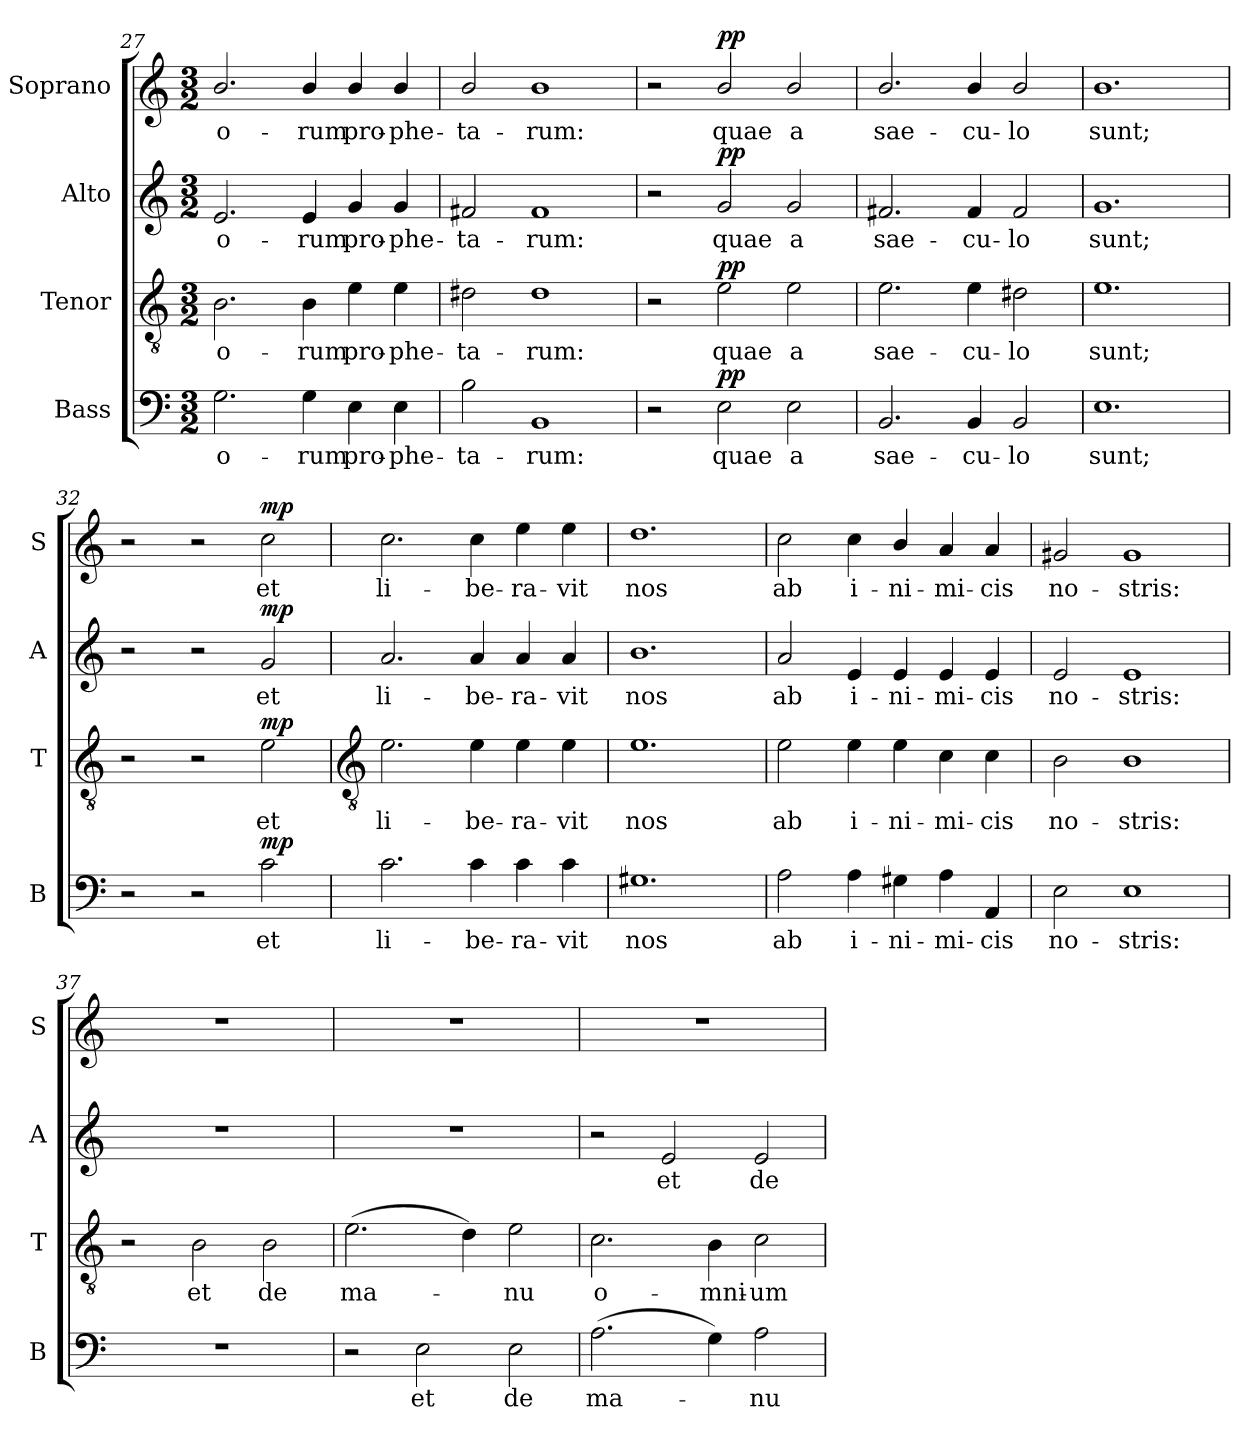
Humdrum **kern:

**kern	**text	**dynam	**kern	**text	**dynam	**kern	**text	**dynam	**kern	**text	**dynam
*part4	*part4	*part4	*part3	*part3	*part3	*part2	*part2	*part2	*part1	*part1	*part1
*staff4	*staff4	*staff4	*staff3	*staff3	*staff3	*staff2	*staff2	*staff2	*staff1	*staff1	*staff1
*I"Bass	*	*	*I"Tenor	*	*	*I"Alto	*	*	*I"Soprano	*	*
*I'B	*	*	*I'T	*	*	*I'A	*	*	*I'S	*	*
*clefF4	*	*	*clefGv2	*	*	*clefG2	*	*	*clefG2	*	*
*k[]	*	*	*k[]	*	*	*k[]	*	*	*k[]	*	*
*C:	*	*	*C:	*	*	*C:	*	*	*C:	*	*
*M3/2	*	*	*M3/2	*	*	*M3/2	*	*	*M3/2	*	*
=27	=27	=27	=27	=27	=27	=27	=27	=27	=27	=27	=27
!	!LO:LY:b	!	!	!LO:LY:b	!	!	!LO:LY:b	!	!	!LO:LY:b	!
2.G	-o-	.	2.B	-o-	.	2.e	-o-	.	2.b/	-o-	.
!	!LO:LY:b	!	!	!LO:LY:b	!	!	!LO:LY:b	!	!	!LO:LY:b	!
4G	-rum	.	4B	-rum	.	4e	-rum	.	4b/	-rum	.
!	!LO:LY:b	!	!	!LO:LY:b	!	!	!LO:LY:b	!	!	!LO:LY:b	!
4E	pro-	.	4e	pro-	.	4g	pro-	.	4b/	pro-	.
!	!LO:LY:b	!	!	!LO:LY:b	!	!	!LO:LY:b	!	!	!LO:LY:b	!
4E	-phe-	.	4e	-phe-	.	4g	-phe-	.	4b/	-phe-	.
=28	=28	=28	=28	=28	=28	=28	=28	=28	=28	=28	=28
!	!LO:LY:b	!	!	!LO:LY:b	!	!	!LO:LY:b	!	!	!LO:LY:b	!
2B	-ta-	.	2d#X	-ta-	.	2f#X	-ta-	.	2b/	-ta-	.
!	!LO:LY:b	!	!	!LO:LY:b	!	!	!LO:LY:b	!	!	!LO:LY:b	!
1BB	-rum:	.	1d#	-rum:	.	1f#	-rum:	.	1b	-rum:	.
=29	=29	=29	=29	=29	=29	=29	=29	=29	=29	=29	=29
2r	.	.	2r	.	.	2r	.	.	2r	.	.
!	!LO:LY:b	!LO:DY:b	!	!LO:LY:b	!LO:DY:b	!	!LO:LY:b	!LO:DY:b	!	!LO:LY:b	!LO:DY:b
2E	quae	pp	2e	quae	pp	2g	quae	pp	2b/	quae	pp
!	!LO:LY:b	!	!	!LO:LY:b	!	!	!LO:LY:b	!	!	!LO:LY:b	!
2E	a	.	2e	a	.	2g	a	.	2b/	a	.
=30	=30	=30	=30	=30	=30	=30	=30	=30	=30	=30	=30
!	!LO:LY:b	!	!	!LO:LY:b	!	!	!LO:LY:b	!	!	!LO:LY:b	!
2.BB	sae-	.	2.e	sae-	.	2.f#X	sae-	.	2.b/	sae-	.
!	!LO:LY:b	!	!	!LO:LY:b	!	!	!LO:LY:b	!	!	!LO:LY:b	!
4BB	-cu-	.	4e	-cu-	.	4f#	-cu-	.	4b/	-cu-	.
!	!LO:LY:b	!	!	!LO:LY:b	!	!	!LO:LY:b	!	!	!LO:LY:b	!
2BB	-lo	.	2d#X	-lo	.	2f#	-lo	.	2b/	-lo	.
=31	=31	=31	=31	=31	=31	=31	=31	=31	=31	=31	=31
!	!LO:LY:b	!	!	!LO:LY:b	!	!	!LO:LY:b	!	!	!LO:LY:b	!
1.E	sunt;	.	1.e	sunt;	.	1.g	sunt;	.	1.b	sunt;	.
=32	=32	=32	=32	=32	=32	=32	=32	=32	=32	=32	=32
2r	.	.	2r	.	.	2r	.	.	2r	.	.
2r	.	.	2r	.	.	2r	.	.	2r	.	.
!	!LO:LY:b	!LO:DY:b	!	!LO:LY:b	!LO:DY:b	!	!LO:LY:b	!LO:DY:b	!	!LO:LY:b	!LO:DY:b
2c	et	mp	2e	et	mp	2g	et	mp	2cc	et	mp
!!LO:LB:g=z
=33	=33	=33	=33	=33	=33	=33	=33	=33	=33	=33	=33
*	*	*	*clefGv2	*	*	*	*	*	*	*	*
!	!LO:LY:b	!	!	!LO:LY:b	!	!	!LO:LY:b	!	!	!LO:LY:b	!
2.c	li-	.	2.e	li-	.	2.a	li-	.	2.cc	li-	.
!	!LO:LY:b	!	!	!LO:LY:b	!	!	!LO:LY:b	!	!	!LO:LY:b	!
4c	-be-	.	4e	-be-	.	4a	-be-	.	4cc	-be-	.
!	!LO:LY:b	!	!	!LO:LY:b	!	!	!LO:LY:b	!	!	!LO:LY:b	!
4c	-ra-	.	4e	-ra-	.	4a	-ra-	.	4ee	-ra-	.
!	!LO:LY:b	!	!	!LO:LY:b	!	!	!LO:LY:b	!	!	!LO:LY:b	!
4c	-vit	.	4e	-vit	.	4a	-vit	.	4ee	-vit	.
=34	=34	=34	=34	=34	=34	=34	=34	=34	=34	=34	=34
!	!LO:LY:b	!	!	!LO:LY:b	!	!	!LO:LY:b	!	!	!LO:LY:b	!
1.G#X	nos	.	1.e	nos	.	1.b	nos	.	1.dd	nos	.
=35	=35	=35	=35	=35	=35	=35	=35	=35	=35	=35	=35
!	!LO:LY:b	!	!	!LO:LY:b	!	!	!LO:LY:b	!	!	!LO:LY:b	!
2A	ab	.	2e	ab	.	2a	ab	.	2cc	ab	.
!	!LO:LY:b	!	!	!LO:LY:b	!	!	!LO:LY:b	!	!	!LO:LY:b	!
4A	i-	.	4e	i-	.	4e	i-	.	4cc	i-	.
!	!LO:LY:b	!	!	!LO:LY:b	!	!	!LO:LY:b	!	!	!LO:LY:b	!
4G#X	-ni-	.	4e	-ni-	.	4e	-ni-	.	4b/	-ni-	.
!	!LO:LY:b	!	!	!LO:LY:b	!	!	!LO:LY:b	!	!	!LO:LY:b	!
4A	-mi-	.	4c	-mi-	.	4e	-mi-	.	4a	-mi-	.
!	!LO:LY:b	!	!	!LO:LY:b	!	!	!LO:LY:b	!	!	!LO:LY:b	!
4AA	-cis	.	4c	-cis	.	4e	-cis	.	4a	-cis	.
=36	=36	=36	=36	=36	=36	=36	=36	=36	=36	=36	=36
!	!LO:LY:b	!	!	!LO:LY:b	!	!	!LO:LY:b	!	!	!LO:LY:b	!
2E	no-	.	2B	no-	.	2e	no-	.	2g#X	no-	.
!	!LO:LY:b	!	!	!LO:LY:b	!	!	!LO:LY:b	!	!	!LO:LY:b	!
1E	-stris:	.	1B	-stris:	.	1e	-stris:	.	1g#	-stris:	.
=37	=37	=37	=37	=37	=37	=37	=37	=37	=37	=37	=37
!LO:N:vis=1	!	!	!	!	!	!LO:N:vis=1	!	!	!LO:N:vis=1	!	!
1.r	.	.	2r	.	.	1.r	.	.	1.r	.	.
!	!	!	!	!LO:LY:b	!	!	!	!	!	!	!
.	.	.	2B	et	.	.	.	.	.	.	.
!	!	!	!	!LO:LY:b	!	!	!	!	!	!	!
.	.	.	2B	de	.	.	.	.	.	.	.
=38	=38	=38	=38	=38	=38	=38	=38	=38	=38	=38	=38
!	!	!	!	!LO:LY:b	!	!LO:N:vis=1	!	!	!LO:N:vis=1	!	!
2r	.	.	(>2.e	ma-	.	1.r	.	.	1.r	.	.
!	!LO:LY:b	!	!	!	!	!	!	!	!	!	!
2E	et	.	.	.	.	.	.	.	.	.	.
.	.	.	4d)	.	.	.	.	.	.	.	.
!	!LO:LY:b	!	!	!LO:LY:b	!	!	!	!	!	!	!
2E	de	.	2e	nu	.	.	.	.	.	.	.
=39	=39	=39	=39	=39	=39	=39	=39	=39	=39	=39	=39
!	!LO:LY:b	!	!	!LO:LY:b	!	!	!	!	!LO:N:vis=1	!	!
(>2.A	ma-	.	2.c	o-	.	2r	.	.	1.r	.	.
!	!	!	!	!	!	!	!LO:LY:b	!	!	!	!
.	.	.	.	.	.	2e	et	.	.	.	.
!	!	!	!	!LO:LY:b	!	!	!	!	!	!	!
4G)	.	.	4B	-mni-	.	.	.	.	.	.	.
!	!LO:LY:b	!	!	!LO:LY:b	!	!	!LO:LY:b	!	!	!	!
2A	nu	.	2c	-um	.	2e	de	.	.	.	.
=	=	=	=	=	=	=	=	=	=	=	=
*-	*-	*-	*-	*-	*-	*-	*-	*-	*-	*-	*-
